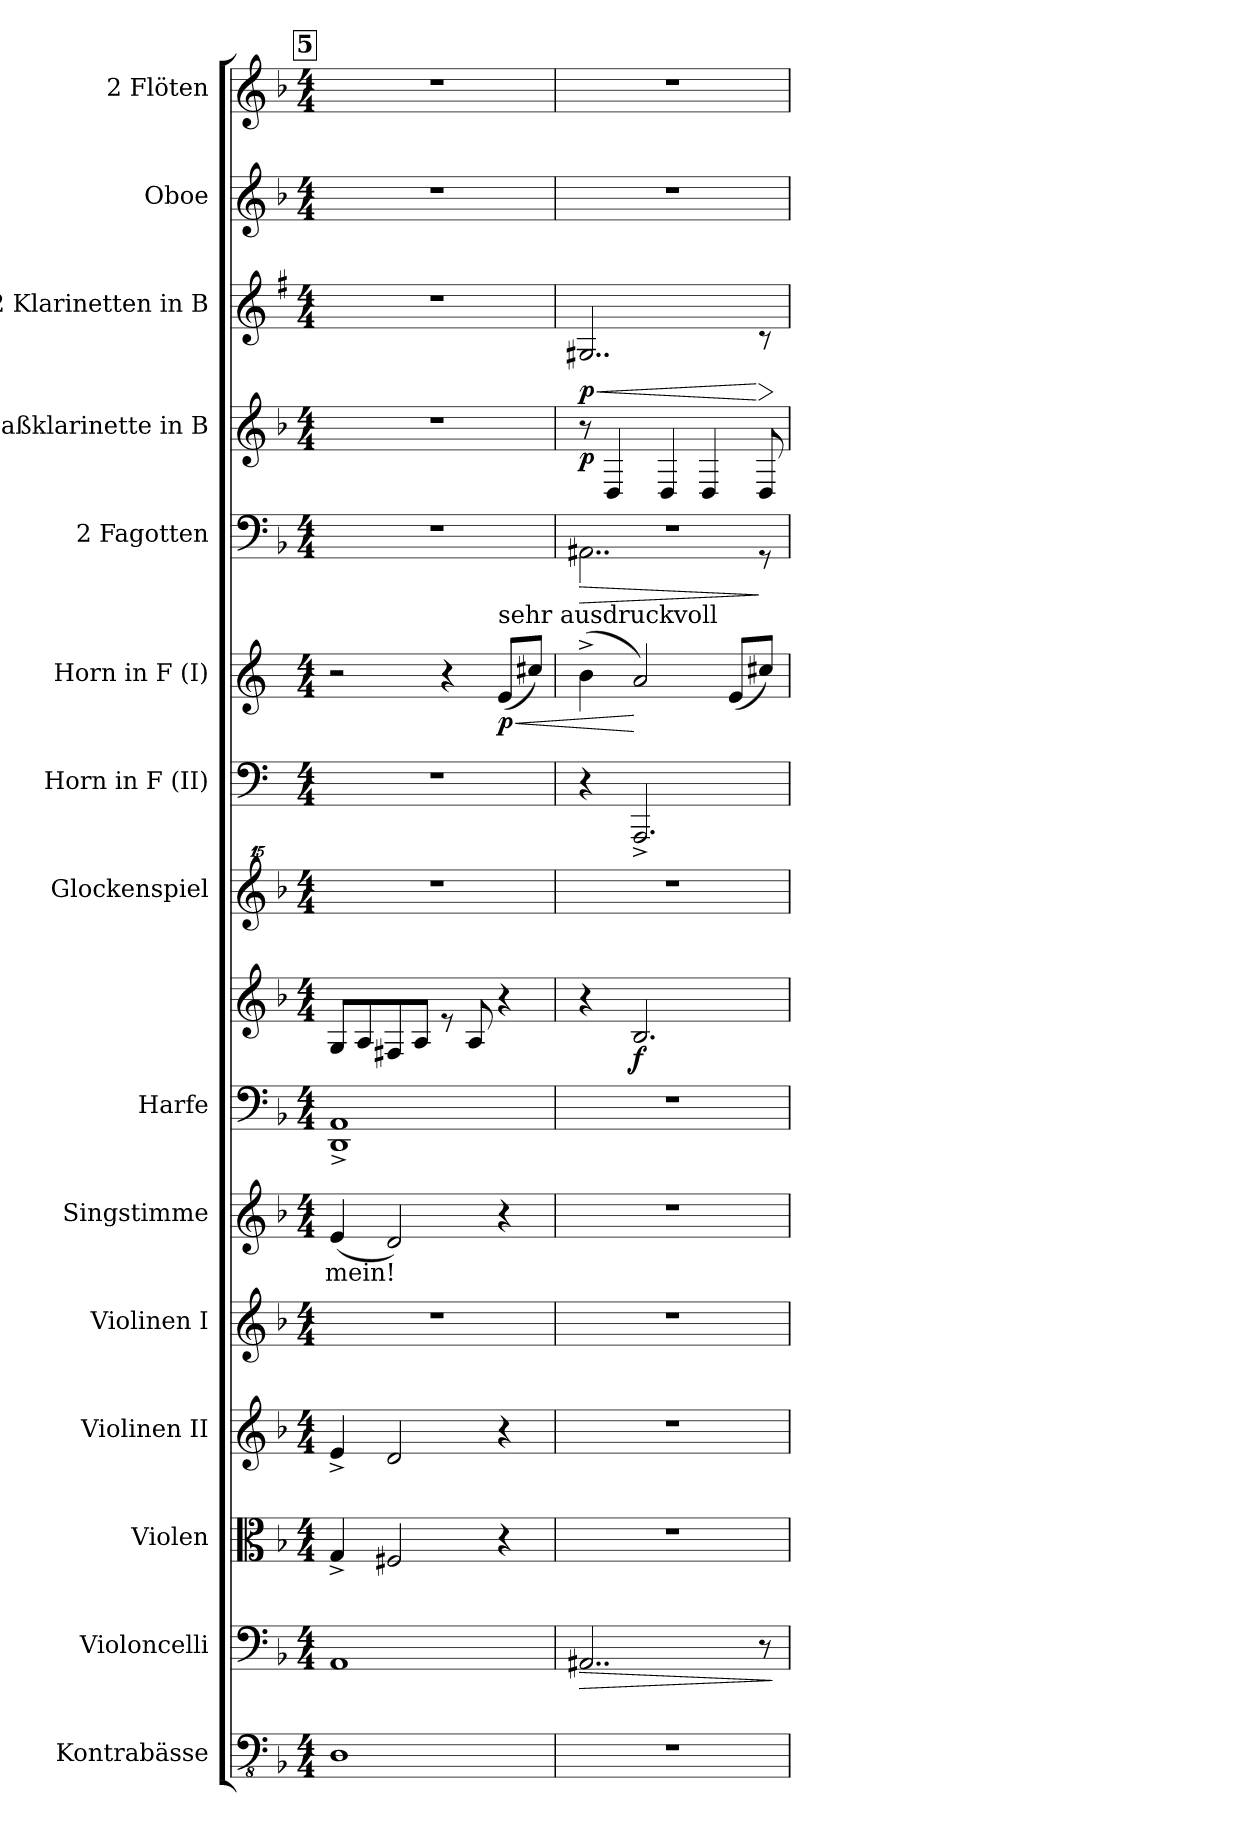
**kern	**kern	**dynam	**kern	**kern	**kern	**kern	**text	**kern	**kern	**dynam	**kern	**kern	**kern	**dynam	**kern	**dynam	**kern	**dynam	**kern	**dynam	**kern	**kern
*part15	*part14	*part14	*part13	*part12	*part11	*part10	*part10	*part9	*part9	*part9	*part8	*part7	*part6	*part6	*part5	*part5	*part4	*part4	*part3	*part3	*part2	*part1
*staff16	*staff15	*staff15	*staff14	*staff13	*staff12	*staff11	*staff11	*staff10	*staff9	*staff9/10	*staff8	*staff7	*staff6	*staff6	*staff5	*staff5	*staff4	*staff4	*staff3	*staff3	*staff2	*staff1
*I"Kontrabässe	*I"Violoncelli	*	*I"Violen	*I"Violinen II	*I"Violinen I	*I"Singstimme	*	*I"Harfe	*	*	*I"Glockenspiel	*I"Horn in F (II)	*I"Horn in F (I)	*	*I"2 Fagotten	*	*I"Baßklarinette in B	*	*I"2 Klarinetten in B	*	*I"Oboe	*I"2 Flöten
*I'Kb.	*I'Vc.	*	*	*I'Vl. II	*I'Vl. I	*I'Singst.	*	*I'Hf.	*	*	*I'Glk.	*I'Hr. II	*I'Hr. I	*	*I'Fg.	*	*I'Bklar. (B)	*	*I'Klar. (B)	*	*I'Ob.	*I'Fl.
*clefFv4	*clefF4	*	*clefC3	*clefG2	*clefG2	*clefG2	*	*clefF4	*clefG2	*	*clefG^^2	*clefF4	*clefG2	*	*clefF4	*	*clefG2	*	*clefG2	*	*clefG2	*clefG2
*	*	*	*	*	*	*	*	*	*	*	*	*ITrd4c7	*ITrd4c7	*	*	*	*ITrd8c14	*	*ITrd1c2	*	*	*
*k[b-]	*k[b-]	*	*k[b-]	*k[b-]	*k[b-]	*k[b-]	*	*k[b-]	*k[b-]	*	*k[b-]	*k[b-]	*k[b-]	*	*k[b-]	*	*k[b-]	*	*k[b-]	*	*k[b-]	*k[b-]
*M4/4	*M4/4	*	*M4/4	*M4/4	*M4/4	*M4/4	*	*M4/4	*M4/4	*	*M4/4	*M4/4	*M4/4	*	*M4/4	*	*M4/4	*	*M4/4	*	*M4/4	*M4/4
!!LO:REH:place=s1:a:B:fs=14:t=5
=36	=36	=36	=36	=36	=36	=36	=36	=36	=36	=36	=36	=36	=36	=36	=36	=36	=36	=36	=36	=36	=36	=36
!	!	!	!	!	!	!	!LO:LY:b	!	!	!	!	!	!	!	!	!	!	!	!	!	!	!
1DD	1AA	.	4G^/	4e^/	1r	(<4e/	-mein!	1DD^ 1AA^	8G/L	.	1r	1r	2r	.	1r	.	1r	.	1r	.	1r	1r
.	.	.	.	.	.	.	.	.	8A/	.	.	.	.	.	.	.	.	.	.	.	.	.
.	.	.	2F#X/	2d/	.	2d/)	.	.	8F#X/	.	.	.	.	.	.	.	.	.	.	.	.	.
.	.	.	.	.	.	.	.	.	8A/J	.	.	.	.	.	.	.	.	.	.	.	.	.
.	.	.	.	.	.	.	.	.	8re	.	.	.	4r	.	.	.	.	.	.	.	.	.
.	.	.	.	.	.	.	.	.	8A/	.	.	.	.	.	.	.	.	.	.	.	.	.
!	!	!	!	!	!	!	!	!	!	!	!	!	!LO:TX:a:t=sehr ausdruckvoll	!	!	!	!	!	!	!	!	!
!	!	!	!	!	!	!	!	!	!	!	!	!	!	!LO:HP:b	!	!	!	!	!	!	!	!
!	!	!	!	!	!	!	!	!	!	!	!	!	!	!LO:DY:n=1:b	!	!	!	!	!	!	!	!
.	.	.	4r	4r	.	4r	.	.	4r	.	.	.	(<8A/L	< p	.	.	.	.	.	.	.	.
.	.	.	.	.	.	.	.	.	.	.	.	.	8f#X/J)	.	.	.	.	.	.	.	.	.
=37	=37	=37	=37	=37	=37	=37	=37	=37	=37	=37	=37	=37	=37	=37	=37	=37	=37	=37	=37	=37	=37	=37
!	!	!LO:HP:b	!	!	!	!	!	!	!	!	!	!	!	!	!	!LO:HP:b	!	!LO:DY:b	!	!LO:HP:b	!	!
*	*	*	*	*	*	*	*	*	*	*	*	*	*	*	*^	*	*	*	*	*	*	*
!	!	!	!	!	!	!	!	!	!	!	!	!	!	!	!	!	!	!	!	!	!LO:DY:n=1:b	!	!
1r	2..AA#X/	>	1r	1r	1r	1r	.	1r	4r	.	1r	4r	(>4e^\	.	1r	2..AA#X\	>	8r	p	2..F#X/	< p	1r	1r
.	.	.	.	.	.	.	.	.	.	.	.	.	.	.	.	.	.	4DD/	.	.	.	.	.
!	!	!	!	!	!	!	!	!	!	!LO:DY:b	!	!	!	!	!	!	!	!	!	!	!	!	!
.	.	.	.	.	.	.	.	.	2.B-/	f	.	2.DDD^/	2d/)	[	.	.	.	.	.	.	.	.	.
.	.	.	.	.	.	.	.	.	.	.	.	.	.	.	.	.	.	4DD/	.	.	.	.	.
.	.	.	.	.	.	.	.	.	.	.	.	.	.	.	.	.	.	4DD/	.	.	.	.	.
.	.	.	.	.	.	.	.	.	.	.	.	.	(<8A/L	.	.	.	.	.	.	.	.	.	.
!	!	!	!	!	!	!	!	!	!	!	!	!	!	!	!	!	!	!	!	!	!LO:HP:n=1:b	!	!
.	8r	.	.	.	.	.	.	.	.	.	.	.	8f#X/J)	.	.	8r	]	8DD/	.	8rc	[ >	.	.
*	*	*	*	*	*	*	*	*	*	*	*	*	*	*	*v	*v	*	*	*	*	*	*	*
.	.	]	.	.	.	.	.	.	.	.	.	.	.	.	.	.	.	.	.	]	.	.
=	=	=	=	=	=	=	=	=	=	=	=	=	=	=	=	=	=	=	=	=	=	=
*-	*-	*-	*-	*-	*-	*-	*-	*-	*-	*-	*-	*-	*-	*-	*-	*-	*-	*-	*-	*-	*-	*-
